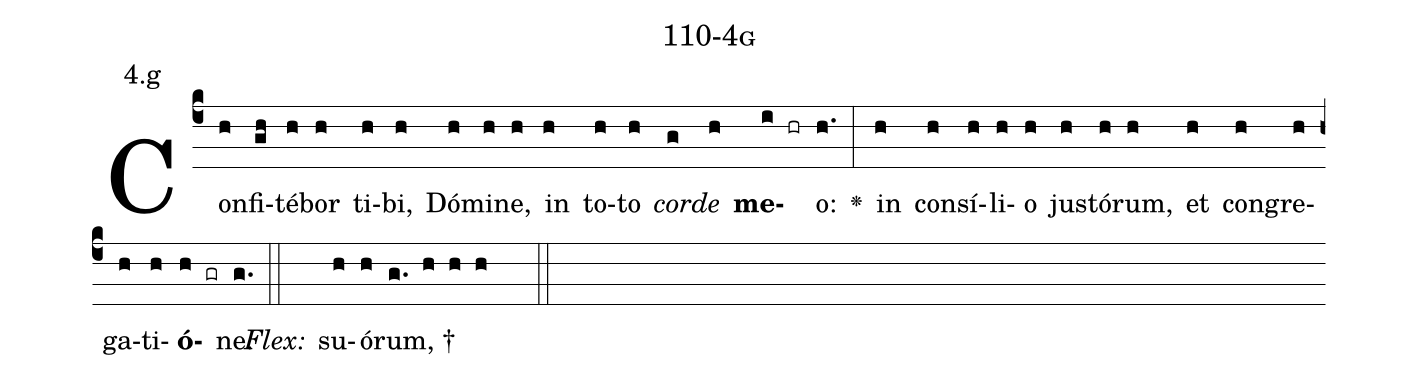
name: 110-4g;
annotation: 4.g;
%%
(c4)Con(h)fi(gh)té(h)bor(h) ti(h)bi,(h) Dó(h)mi(h)ne,(h) in(h) to(h)to(h) <i>cor</i>(g)<i>de</i>(h) <b>me</b>(i hr)o:(h.) <v>\greheightstar</v>(:) in(h) con(h)sí(h)li(h)o(h) jus(h)tó(h)rum,(h) et(h) con(h)gre(h)ga(h)ti(h)<b>ó</b>(h gr)ne.(g.) (::)
<i>Flex:</i>()  su(h)ó(h)rum, †(g. h h h  ::)

%E(h) u(h) o(h) u(h) a(h) e.(g.) (::)
